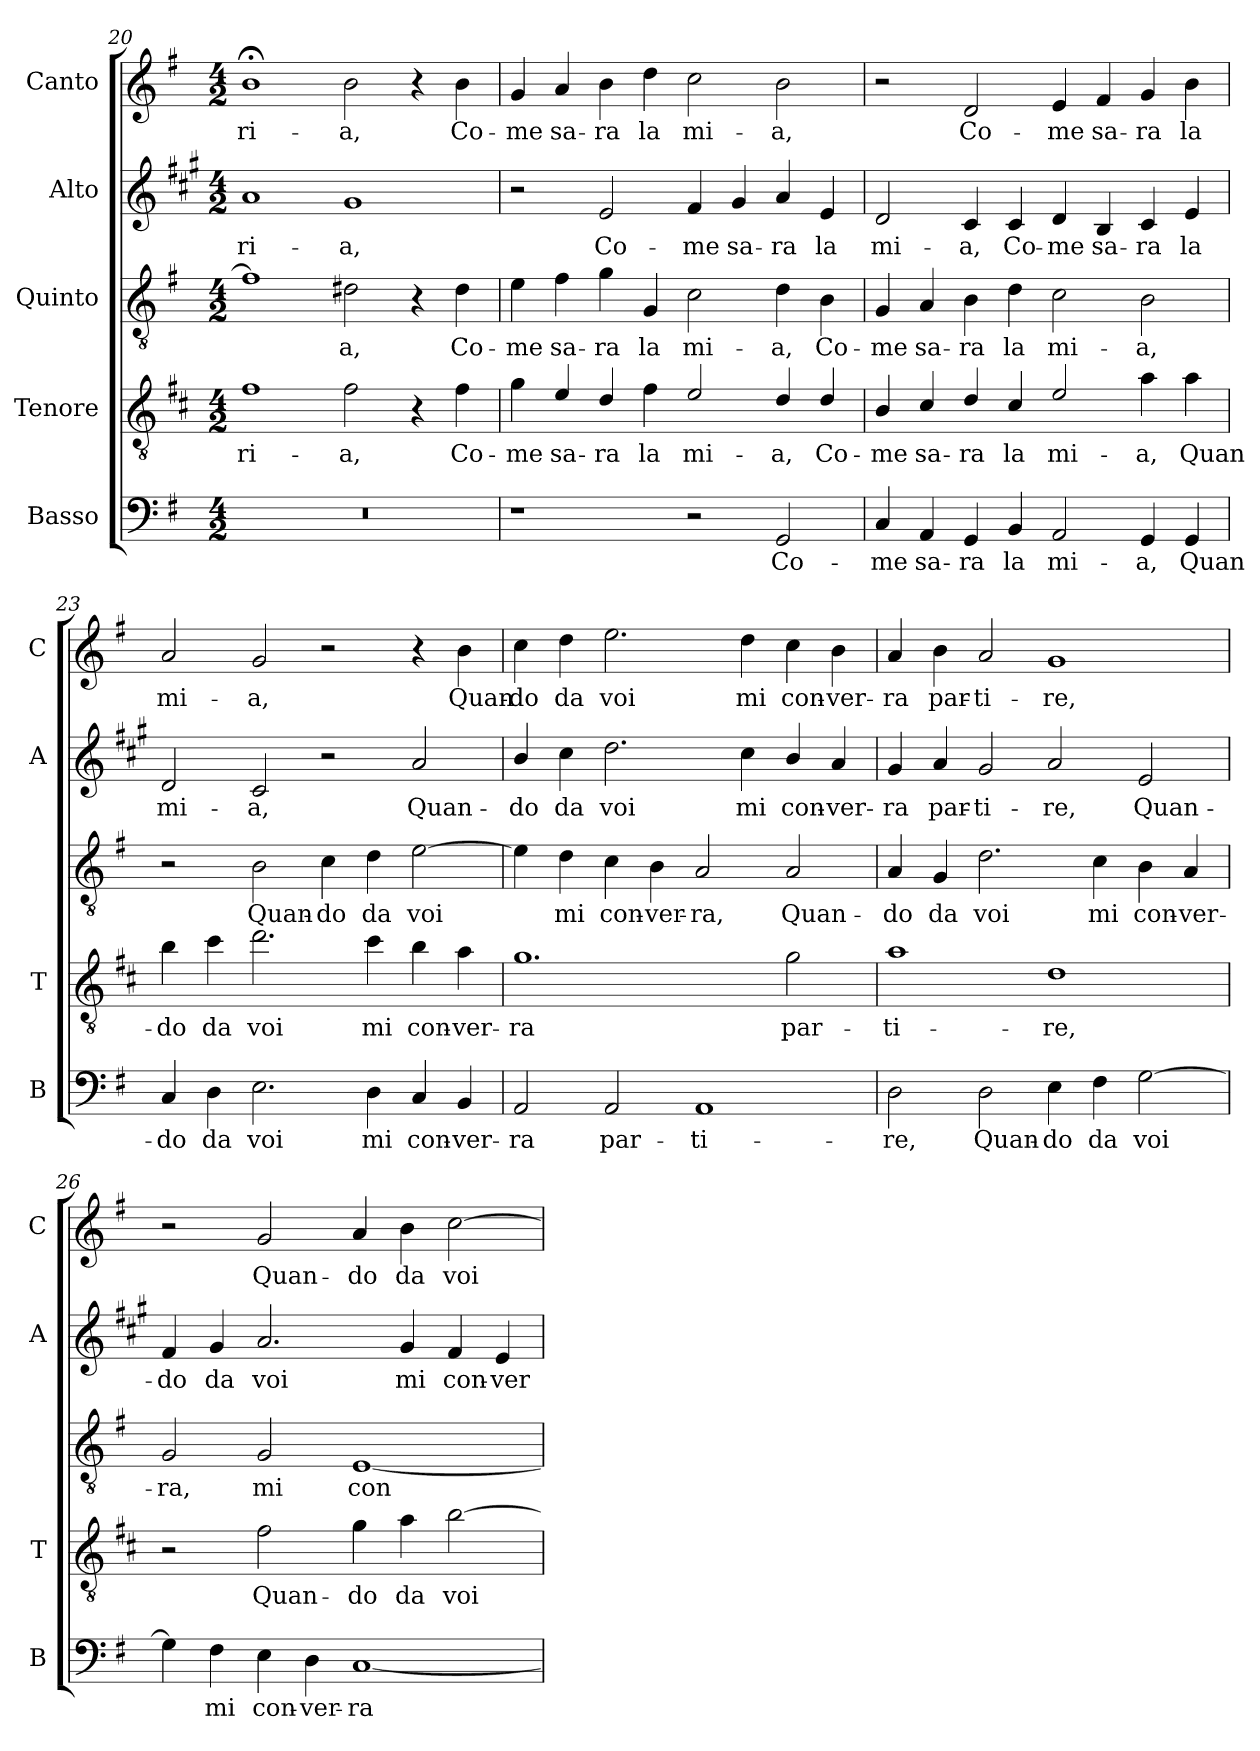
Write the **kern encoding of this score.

**kern	**text	**kern	**text	**kern	**text	**kern	**text	**kern	**text
*part5	*part5	*part4	*part4	*part3	*part3	*part2	*part2	*part1	*part1
*staff5	*staff5	*staff4	*staff4	*staff3	*staff3	*staff2	*staff2	*staff1	*staff1
*I"Basso	*	*I"Tenore	*	*I"Quinto	*	*I"Alto	*	*I"Canto	*
*I'B	*	*I'T	*	*	*	*I'A	*	*I'C	*
*clefF4	*	*clefGv2	*	*clefGv2	*	*clefG2	*	*clefG2	*
*	*	*ITrd4c7	*	*	*	*ITrd1c2	*	*	*
*k[f#]	*	*k[f#]	*	*k[f#]	*	*k[f#]	*	*k[f#]	*
*G:	*	*G:	*	*G:	*	*G:	*	*G:	*
*M4/2	*	*M4/2	*	*M4/2	*	*M4/2	*	*M4/2	*
=20	=20	=20	=20	=20	=20	=20	=20	=20	=20
!	!	!	!LO:LY:b	!	!	!	!LO:LY:b	!	!LO:LY:b
0r	.	1B	ri-	1f#]	.	1g	ri-	1b;<	ri-
!	!	!	!LO:LY:b	!	!LO:LY:b	!	!LO:LY:b	!	!LO:LY:b
.	.	2B\	-a,	2d#X\	-a,	1f#	-a,	2b\	-a,
.	.	4r	.	4r	.	.	.	4r	.
!	!	!	!LO:LY:b	!	!LO:LY:b	!	!	!	!LO:LY:b
.	.	4B\	Co-	4d#\	Co-	.	.	4b\	Co-
!!LO:LB:g=z
=21	=21	=21	=21	=21	=21	=21	=21	=21	=21
!	!	!	!LO:LY:b	!	!LO:LY:b	!	!	!	!LO:LY:b
1r	.	4c\	-me	4e\	-me	2r	.	4g/	-me
!	!	!	!LO:LY:b	!	!LO:LY:b	!	!	!	!LO:LY:b
.	.	4A/	sa-	4f#\	sa-	.	.	4a/	sa-
!	!	!	!LO:LY:b	!	!LO:LY:b	!	!LO:LY:b	!	!LO:LY:b
.	.	4G/	-ra	4g\	-ra	2d/	Co-	4b\	-ra
!	!	!	!LO:LY:b	!	!LO:LY:b	!	!	!	!LO:LY:b
.	.	4B\	la	4G/	la	.	.	4dd\	la
!	!	!	!LO:LY:b	!	!LO:LY:b	!	!LO:LY:b	!	!LO:LY:b
2r	.	2A/	mi-	2c\	mi-	4e/	-me	2cc\	mi-
!	!	!	!	!	!	!	!LO:LY:b	!	!
.	.	.	.	.	.	4f#/	sa-	.	.
!	!LO:LY:b	!	!LO:LY:b	!	!LO:LY:b	!	!LO:LY:b	!	!LO:LY:b
2GG/	Co-	4G/	-a,	4d\	-a,	4g/	-ra	2b\	-a,
!	!	!	!LO:LY:b	!	!LO:LY:b	!	!LO:LY:b	!	!
.	.	4G/	Co-	4B\	Co-	4d/	la	.	.
=22	=22	=22	=22	=22	=22	=22	=22	=22	=22
!	!LO:LY:b	!	!LO:LY:b	!	!LO:LY:b	!	!LO:LY:b	!	!
4C/	-me	4E/	-me	4G/	-me	2c/	mi-	2r	.
!	!LO:LY:b	!	!LO:LY:b	!	!LO:LY:b	!	!	!	!
4AA/	sa-	4F#/	sa-	4A/	sa-	.	.	.	.
!	!LO:LY:b	!	!LO:LY:b	!	!LO:LY:b	!	!LO:LY:b	!	!LO:LY:b
4GG/	-ra	4G/	-ra	4B\	-ra	4B/	-a,	2d/	Co-
!	!LO:LY:b	!	!LO:LY:b	!	!LO:LY:b	!	!LO:LY:b	!	!
4BB/	la	4F#/	la	4d\	la	4B/	Co-	.	.
!	!LO:LY:b	!	!LO:LY:b	!	!LO:LY:b	!	!LO:LY:b	!	!LO:LY:b
2AA/	mi-	2A/	mi-	2c\	mi-	4c/	-me	4e/	-me
!	!	!	!	!	!	!	!LO:LY:b	!	!LO:LY:b
.	.	.	.	.	.	4A/	sa-	4f#/	sa-
!	!LO:LY:b	!	!LO:LY:b	!	!LO:LY:b	!	!LO:LY:b	!	!LO:LY:b
4GG/	-a,	4d\	-a,	2B\	-a,	4B/	-ra	4g/	-ra
!	!LO:LY:b	!	!LO:LY:b	!	!	!	!LO:LY:b	!	!LO:LY:b
4GG/	Quan-	4d\	Quan-	.	.	4d/	la	4b\	la
=23	=23	=23	=23	=23	=23	=23	=23	=23	=23
!	!LO:LY:b	!	!LO:LY:b	!	!	!	!LO:LY:b	!	!LO:LY:b
4C/	-do	4e\	-do	2r	.	2c/	mi-	2a/	mi-
!	!LO:LY:b	!	!LO:LY:b	!	!	!	!	!	!
4D\	da	4f#\	da	.	.	.	.	.	.
!	!LO:LY:b	!	!LO:LY:b	!	!LO:LY:b	!	!LO:LY:b	!	!LO:LY:b
2.E\	voi	2.g\	voi	2B\	Quan-	2B/	-a,	2g/	-a,
!	!	!	!	!	!LO:LY:b	!	!	!	!
.	.	.	.	4c\	-do	2r	.	2r	.
!	!LO:LY:b	!	!LO:LY:b	!	!LO:LY:b	!	!	!	!
4D\	mi	4f#\	mi	4d\	da	.	.	.	.
!	!LO:LY:b	!	!LO:LY:b	!	!LO:LY:b	!	!LO:LY:b	!	!
4C/	con-	4e\	con-	[2e\	voi	2g/	Quan-	4r	.
!	!LO:LY:b	!	!LO:LY:b	!	!	!	!	!	!LO:LY:b
4BB/	-ver-	4d\	-ver-	.	.	.	.	4b\	Quan-
=24	=24	=24	=24	=24	=24	=24	=24	=24	=24
!	!LO:LY:b	!	!LO:LY:b	!	!	!	!LO:LY:b	!	!LO:LY:b
2AA/	-ra	1.c	-ra	4e\]	.	4a/	-do	4cc\	-do
!	!	!	!	!	!LO:LY:b	!	!LO:LY:b	!	!LO:LY:b
.	.	.	.	4d\	mi	4b\	da	4dd\	da
!	!LO:LY:b	!	!	!	!LO:LY:b	!	!LO:LY:b	!	!LO:LY:b
2AA/	par-	.	.	4c\	con-	2.cc\	voi	2.ee\	voi
!	!	!	!	!	!LO:LY:b	!	!	!	!
.	.	.	.	4B\	-ver-	.	.	.	.
!	!LO:LY:b	!	!	!	!LO:LY:b	!	!	!	!
1AA	-ti-	.	.	2A/	-ra,	.	.	.	.
!	!	!	!	!	!	!	!LO:LY:b	!	!LO:LY:b
.	.	.	.	.	.	4b\	mi	4dd\	mi
!	!	!	!LO:LY:b	!	!LO:LY:b	!	!LO:LY:b	!	!LO:LY:b
.	.	2c\	par-	2A/	Quan-	4a/	con-	4cc\	con-
!	!	!	!	!	!	!	!LO:LY:b	!	!LO:LY:b
.	.	.	.	.	.	4g/	-ver-	4b\	-ver-
!!LO:PB:g=z
=25	=25	=25	=25	=25	=25	=25	=25	=25	=25
!	!LO:LY:b	!	!LO:LY:b	!	!LO:LY:b	!	!LO:LY:b	!	!LO:LY:b
2D\	-re,	1d	-ti-	4A/	-do	4f#/	-ra	4a/	-ra
!	!	!	!	!	!LO:LY:b	!	!LO:LY:b	!	!LO:LY:b
.	.	.	.	4G/	da	4g/	par-	4b\	par-
!	!LO:LY:b	!	!	!	!LO:LY:b	!	!LO:LY:b	!	!LO:LY:b
2D\	Quan-	.	.	2.d\	voi	2f#/	-ti-	2a/	-ti-
!	!LO:LY:b	!	!LO:LY:b	!	!	!	!LO:LY:b	!	!LO:LY:b
4E\	-do	1G	-re,	.	.	2g/	-re,	1g	-re,
!	!LO:LY:b	!	!	!	!LO:LY:b	!	!	!	!
4F#\	da	.	.	4c\	mi	.	.	.	.
!	!LO:LY:b	!	!	!	!LO:LY:b	!	!LO:LY:b	!	!
[2G\	voi	.	.	4B\	con-	2d/	Quan-	.	.
!	!	!	!	!	!LO:LY:b	!	!	!	!
.	.	.	.	4A/	-ver-	.	.	.	.
=26	=26	=26	=26	=26	=26	=26	=26	=26	=26
!	!	!	!	!	!LO:LY:b	!	!LO:LY:b	!	!
4G\]	.	2r	.	2G/	-ra,	4e/	-do	2r	.
!	!LO:LY:b	!	!	!	!	!	!LO:LY:b	!	!
4F#\	mi	.	.	.	.	4f#/	da	.	.
!	!LO:LY:b	!	!LO:LY:b	!	!LO:LY:b	!	!LO:LY:b	!	!LO:LY:b
4E\	con-	2B\	Quan-	2G/	mi	2.g/	voi	2g/	Quan-
!	!LO:LY:b	!	!	!	!	!	!	!	!
4D\	-ver-	.	.	.	.	.	.	.	.
!	!LO:LY:b	!	!LO:LY:b	!	!LO:LY:b	!	!	!	!LO:LY:b
[1C	-ra	4c\	-do	[1E	con-	.	.	4a/	-do
!	!	!	!LO:LY:b	!	!	!	!LO:LY:b	!	!LO:LY:b
.	.	4d\	da	.	.	4f#/	mi	4b\	da
!	!	!	!LO:LY:b	!	!	!	!LO:LY:b	!	!LO:LY:b
.	.	[2e\	voi	.	.	4e/	con-	[2cc\	voi
!	!	!	!	!	!	!	!LO:LY:b	!	!
.	.	.	.	.	.	4d/	-ver-	.	.
=	=	=	=	=	=	=	=	=	=
*-	*-	*-	*-	*-	*-	*-	*-	*-	*-
